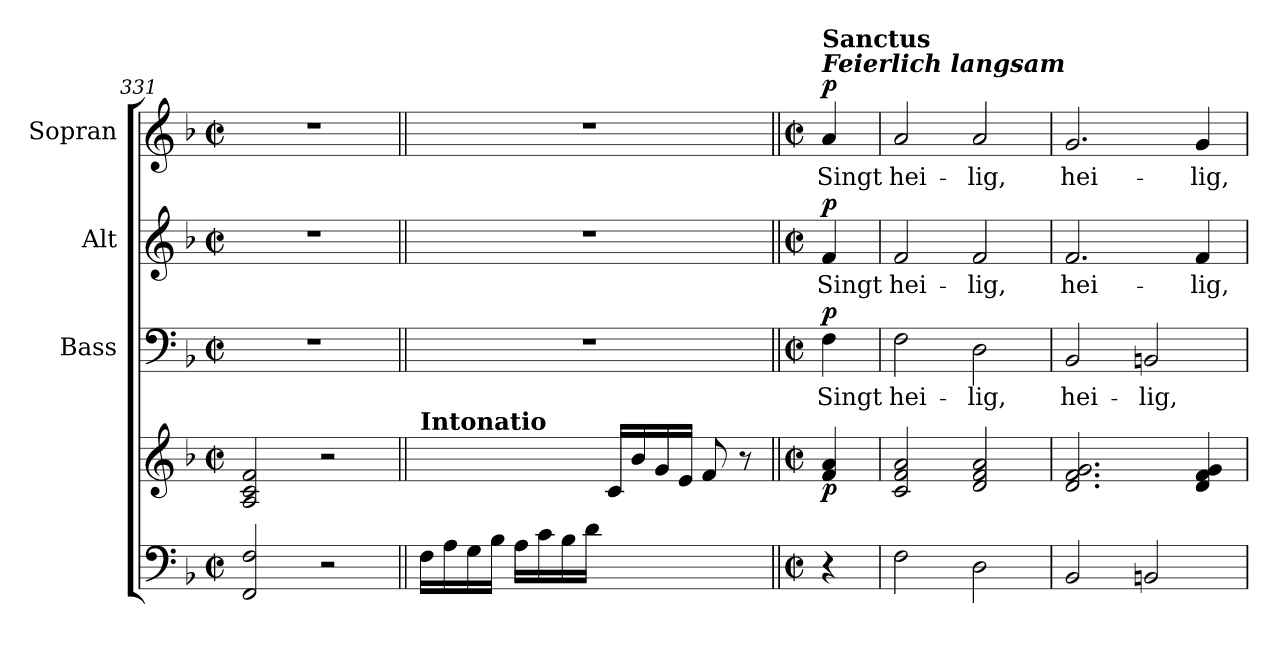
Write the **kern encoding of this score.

**kern	**kern	**dynam	**kern	**text	**dynam	**kern	**text	**dynam	**kern	**text	**dynam
*part4	*part4	*part4	*part3	*part3	*part3	*part2	*part2	*part2	*part1	*part1	*part1
*staff5	*staff4	*staff4/5	*staff3	*staff3	*staff3	*staff2	*staff2	*staff2	*staff1	*staff1	*staff1
*	*	*	*I"Bass	*	*	*I"Alt	*	*	*I"Sopran	*	*
*	*	*	*I'B.	*	*	*I'A.	*	*	*I'S.	*	*
*clefF4	*clefG2	*	*clefF4	*	*	*clefG2	*	*	*clefG2	*	*
*k[b-]	*k[b-]	*	*k[b-]	*	*	*k[b-]	*	*	*k[b-]	*	*
*F:	*F:	*	*F:	*	*	*F:	*	*	*F:	*	*
*M2/2	*M2/2	*	*M2/2	*	*	*M2/2	*	*	*M2/2	*	*
*met(c|)	*met(c|)	*	*met(c|)	*	*	*met(c|)	*	*	*met(c|)	*	*
=331	=331	=331	=331	=331	=331	=331	=331	=331	=331	=331	=331
2FF/ 2F/	2A/ 2c/ 2f/	.	1r	.	.	1r	.	.	1r	.	.
2r	2r	.	.	.	.	.	.	.	.	.	.
!!LO:LB:g=z
=332||	=332||	=332||	=332||	=332||	=332||	=332||	=332||	=332||	=332||	=332||	=332||
!	!LO:TX:a:B:t=Intonatio	!	!	!	!	!	!	!	!	!	!
16F\LL	2ryy	.	1r	.	.	1r	.	.	1r	.	.
16A\	.	.	.	.	.	.	.	.	.	.	.
16G\	.	.	.	.	.	.	.	.	.	.	.
16B-\JJ	.	.	.	.	.	.	.	.	.	.	.
16A\LL	.	.	.	.	.	.	.	.	.	.	.
16c\	.	.	.	.	.	.	.	.	.	.	.
16B-\	.	.	.	.	.	.	.	.	.	.	.
16d\JJ	.	.	.	.	.	.	.	.	.	.	.
2ryy	16c/LL	.	.	.	.	.	.	.	.	.	.
.	16b-/	.	.	.	.	.	.	.	.	.	.
.	16g/	.	.	.	.	.	.	.	.	.	.
.	16e/JJ	.	.	.	.	.	.	.	.	.	.
.	8f/	.	.	.	.	.	.	.	.	.	.
.	8r	.	.	.	.	.	.	.	.	.	.
=333||	=333||	=333||	=333||	=333||	=333||	=333||	=333||	=333||	=333||	=333||	=333||
*M2/2	*M2/2	*	*M2/2	*	*	*M2/2	*	*	*M2/2	*	*
*met(c|)	*met(c|)	*	*met(c|)	*	*	*met(c|)	*	*	*met(c|)	*	*
!	!	!	!	!	!	!	!	!	!LO:TX:a:Bi:t=Feierlich langsam	!	!
!	!	!	!	!	!	!	!	!	!LO:TX:a:B:t=Sanctus	!	!
!	!	!LO:DY:b	!	!LO:LY:b	!LO:DY:a	!	!LO:LY:b	!LO:DY:a	!	!LO:LY:b	!LO:DY:a
4r	4f/ 4a/	p	4F\	Singt	p	4f/	Singt	p	4a/	Singt	p
=334	=334	=334	=334	=334	=334	=334	=334	=334	=334	=334	=334
!	!	!	!	!LO:LY:b	!	!	!LO:LY:b	!	!	!LO:LY:b	!
2F\	2c/ 2f/ 2a/	.	2F\	hei-	.	2f/	hei-	.	2a/	hei-	.
!	!	!	!	!LO:LY:b	!	!	!LO:LY:b	!	!	!LO:LY:b	!
2D\	2d/ 2f/ 2a/	.	2D\	-lig,	.	2f/	-lig,	.	2a/	-lig,	.
=335	=335	=335	=335	=335	=335	=335	=335	=335	=335	=335	=335
!	!	!	!	!LO:LY:b	!	!	!LO:LY:b	!	!	!LO:LY:b	!
2BB-/	2.d/ 2.f/ 2.g/	.	2BB-/	hei-	.	2.f/	hei-	.	2.g/	hei-	.
!	!	!	!	!LO:LY:b	!	!	!	!	!	!	!
2BBn/	.	.	2BBn/	-lig,	.	.	.	.	.	.	.
!	!	!	!	!	!	!	!LO:LY:b	!	!	!LO:LY:b	!
.	4d/ 4f/ 4g/	.	.	.	.	4f/	-lig,	.	4g/	-lig,	.
=	=	=	=	=	=	=	=	=	=	=	=
*-	*-	*-	*-	*-	*-	*-	*-	*-	*-	*-	*-
